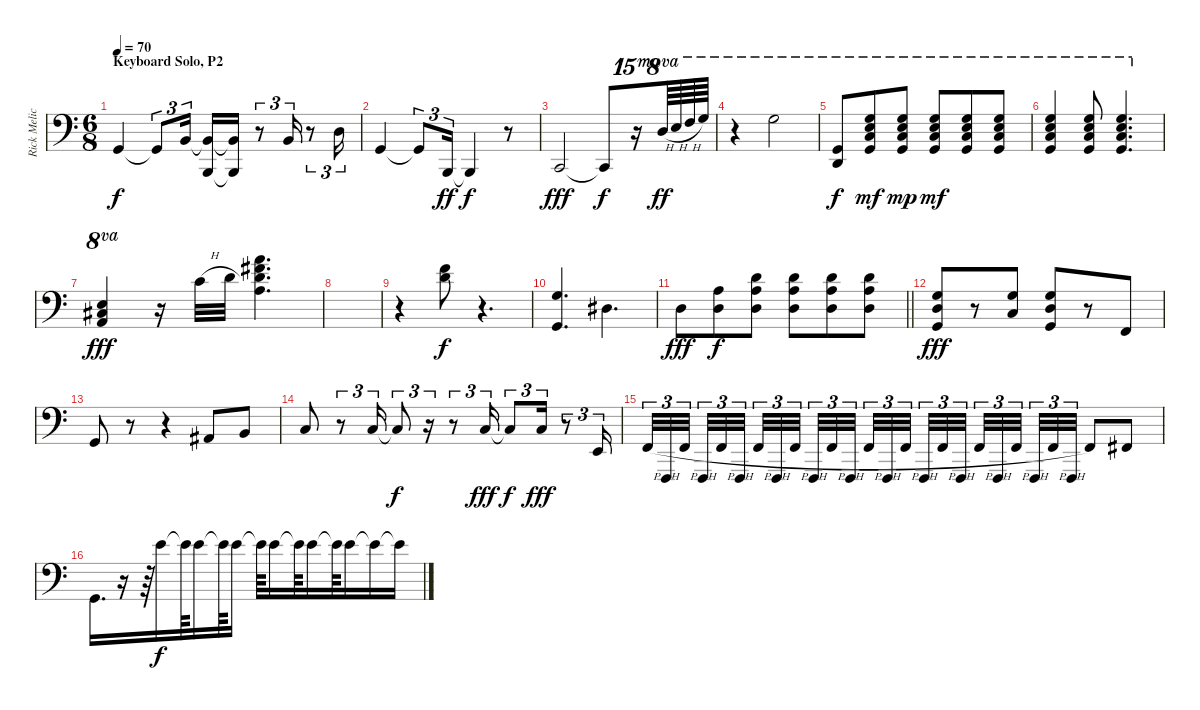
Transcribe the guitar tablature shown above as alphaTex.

\track ("Rick Melick left Hand" "Rick Melic") {instrument brightacousticpiano}
\staff {score}
\tuning (Bb3 Gb3 Db3 Ab2 Eb2 Bb1 F1) {hide}
\ts (6 8)
\section ("" "Keyboard Solo, P2")
\tempo 70
\clef f4
\ks c
4.5.4{dy f} 4.5{t}.8{tu (3 2)} 3.4.16{tu (3 2)} (3.4{t} 1.6).16 (3.4{t} 1.6{t}).16 r.8{tu (3 2)} 3.4.16{tu (3 2)} r.8{tu (3 2)} 6.4.16{tu (3 2)} |
4.5.4 4.5{t}.8{tu (3 2)} 1.6.16{tu (3 2) dy ff} 1.6{t}.4{dy f} r.8 |
2.6.2{dy fff} 2.6{t}.8{dy f} r.16{ot 15ma} 4.1{h}.64{ot 8va dy ff} 6.1{h}.64{ot 8va} 7.1{h}.64{ot 8va} 9.1.64{ot 8va} |
r.4{ot 8va} 13.2.2{ot 8va} |
(6.3 6.4).8{ot 8va dy f} (9.1 10.2 11.3 11.4).8{ot 8va dy mf} (9.1 10.2 11.3 11.4).8{ot 8va dy mp} (9.1 10.2 11.3 11.4).8{ot 8va dy mf} (9.1 10.2 11.3 11.4).8{ot 8va} (9.1 10.2 11.3 11.4).8{ot 8va} |
(9.1 10.2 11.3 11.4).4{ot 8va} (9.1 10.2 11.3 11.4).8{ot 8va} (9.1 10.2 11.3 11.4).4{d ot 8va} |
(10.2 12.3 13.4).4{ot 8va dy fff} r.16 11.3{h}.32 13.3{h}.32 (11.1 12.2 13.3 13.4).4{d} |
|
r.4 (11.2 13.3).8{dy f} r.4{d} |
(6.3 4.5).4{d} 12.5.4{d} |
\barLineRight lightlight
11.5.8{dy fff} (13.4 11.5).8{dy f} (13.3 13.4 11.5).8 (13.3 13.4 11.5).8 (13.3 13.4 11.5).8 (13.3 13.4 11.5).8 |
(6.3 6.4 4.5).8{dy fff} r.8 (6.3 4.4).8 (6.3 6.4 4.5).8 r.8 2.5.8 |
4.5.8 r.8 r.4 7.5.8 8.5.8 |
9.5.8 r.8{tu (3 2)} 9.5.16{tu (3 2)} 9.5{t}.8{tu (3 2) dy f} r.16{tu (3 2)} r.8{tu (3 2)} 9.5.16{tu (3 2) dy fff} 9.5{t}.8{tu (3 2) dy f} 9.5.16{tu (3 2) dy fff} r.8{tu (3 2)} 1.5.16{tu (3 2)} |
12.7{h}.32{tu (3 2)} 0.7{h}.32{tu (3 2)} 12.7{h}.32{tu (3 2) beam splitsecondary} 0.7{h}.32{tu (3 2)} 12.7{h}.32{tu (3 2)} 0.7{h}.32{tu (3 2) beam splitsecondary} 12.7{h}.32{tu (3 2)} 0.7{h}.32{tu (3 2)} 12.7{h}.32{tu (3 2) beam splitsecondary} 0.7{h}.32{tu (3 2)} 12.7{h}.32{tu (3 2)} 0.7{h}.32{tu (3 2) beam splitsecondary} 12.7{h}.32{tu (3 2)} 0.7{h}.32{tu (3 2)} 12.7{h}.32{tu (3 2) beam splitsecondary} 0.7{h}.32{tu (3 2)} 12.7{h}.32{tu (3 2)} 0.7{h}.32{tu (3 2)} 12.7{h}.32{tu (3 2)} 0.7{h}.32{tu (3 2)} 12.7{h}.32{tu (3 2) beam splitsecondary} 0.7{h}.32{tu (3 2)} 12.7{h}.32{tu (3 2)} 0.7{h}.32{tu (3 2)} 12.7.8 13.7.8 |
14.7.16{d} r.16 r.64 15.3.16{dy f} 15.3{t}.64 15.3.16 15.3{t}.64 15.3.16 15.3{t}.64 15.3.16 15.3{t}.64 15.3.16 15.3{t}.64 15.3.16 15.3{t}.16 15.3{t}.16
